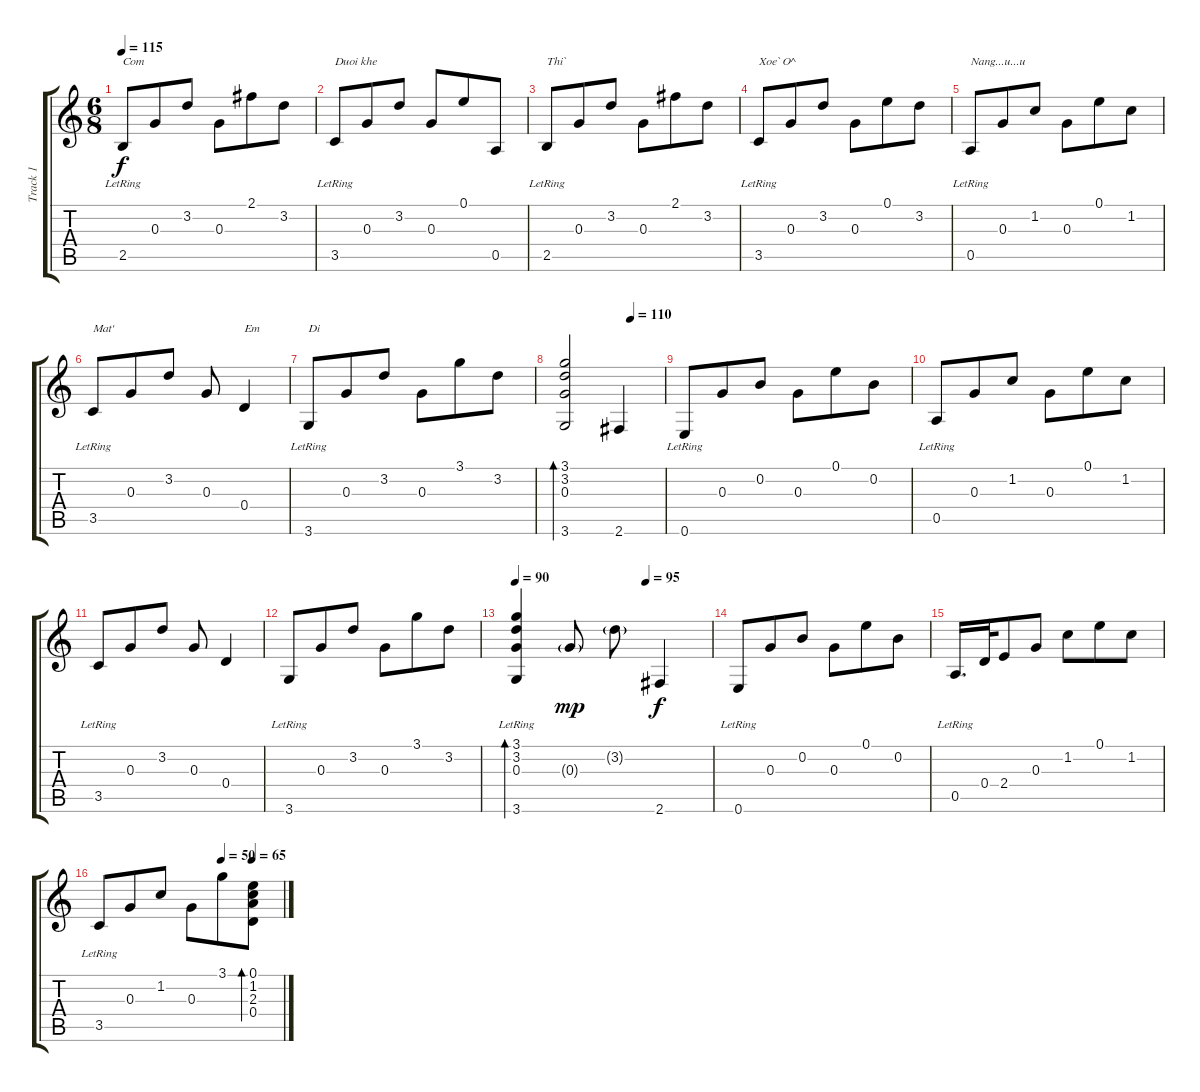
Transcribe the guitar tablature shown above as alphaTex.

\track ("Track 1" "Track 1") {instrument acousticguitarsteel}
\staff {score tabs}
\tuning (E4 B3 G3 D3 A2 E2) {hide}
\ts (6 8)
\tempo 115
\clef g2
\ks c
2.5{lr}.8{txt "Com" dy f} 0.3.8 3.2.8 0.3.8 2.1.8 3.2.8 |
3.5{lr}.8{txt "Duoi khe"} 0.3.8 3.2.8 0.3.8 0.1.8 0.5.8 |
2.5{lr}.8{txt "Thi`"} 0.3.8 3.2.8 0.3.8 2.1.8 3.2.8 |
3.5{lr}.8{txt "Xoe` O^"} 0.3.8 3.2.8 0.3.8 0.1.8 3.2.8 |
0.5{lr}.8{txt "Nang...u...u"} 0.3.8 1.2.8 0.3.8 0.1.8 1.2.8 |
3.5{lr}.8{txt "Mat'"} 0.3.8 3.2.8 0.3.8 0.4.4{txt "Em"} |
3.6{lr}.8{txt "Di"} 0.3.8 3.2.8 0.3.8 3.1.8 3.2.8 |
\tempo (110 0.6666666666666666)
(3.1 3.2 0.3 3.6).2{bd 240} 2.6.4 |
0.6{lr}.8 0.3.8 0.2.8 0.3.8 0.1.8 0.2.8 |
0.5{lr}.8 0.3.8 1.2.8 0.3.8 0.1.8 1.2.8 |
3.5{lr}.8 0.3.8 3.2.8 0.3.8 0.4.4 |
3.6{lr}.8 0.3.8 3.2.8 0.3.8 3.1.8 3.2.8 |
\tempo 90
\tempo (95 0.6666666666666666)
(3.1{lr} 3.2{lr} 0.3{lr} 3.6{lr}).4{bd 480} 0.3{g}.8{dy mp} 3.2{g}.8 2.6.4{dy f} |
0.6{lr}.8 0.3.8 0.2.8 0.3.8 0.1.8 0.2.8 |
0.5{lr}.16{d} 0.4.32 2.4.8 0.3.8 1.2.8 0.1.8 1.2.8 |
\tempo (50 0.6666666666666666)
\tempo (65 0.8333333333333334)
3.5{lr}.8 0.3.8 1.2.8 0.3.8 3.1.8 (0.1 1.2 2.3 0.4).8{bd 240}
